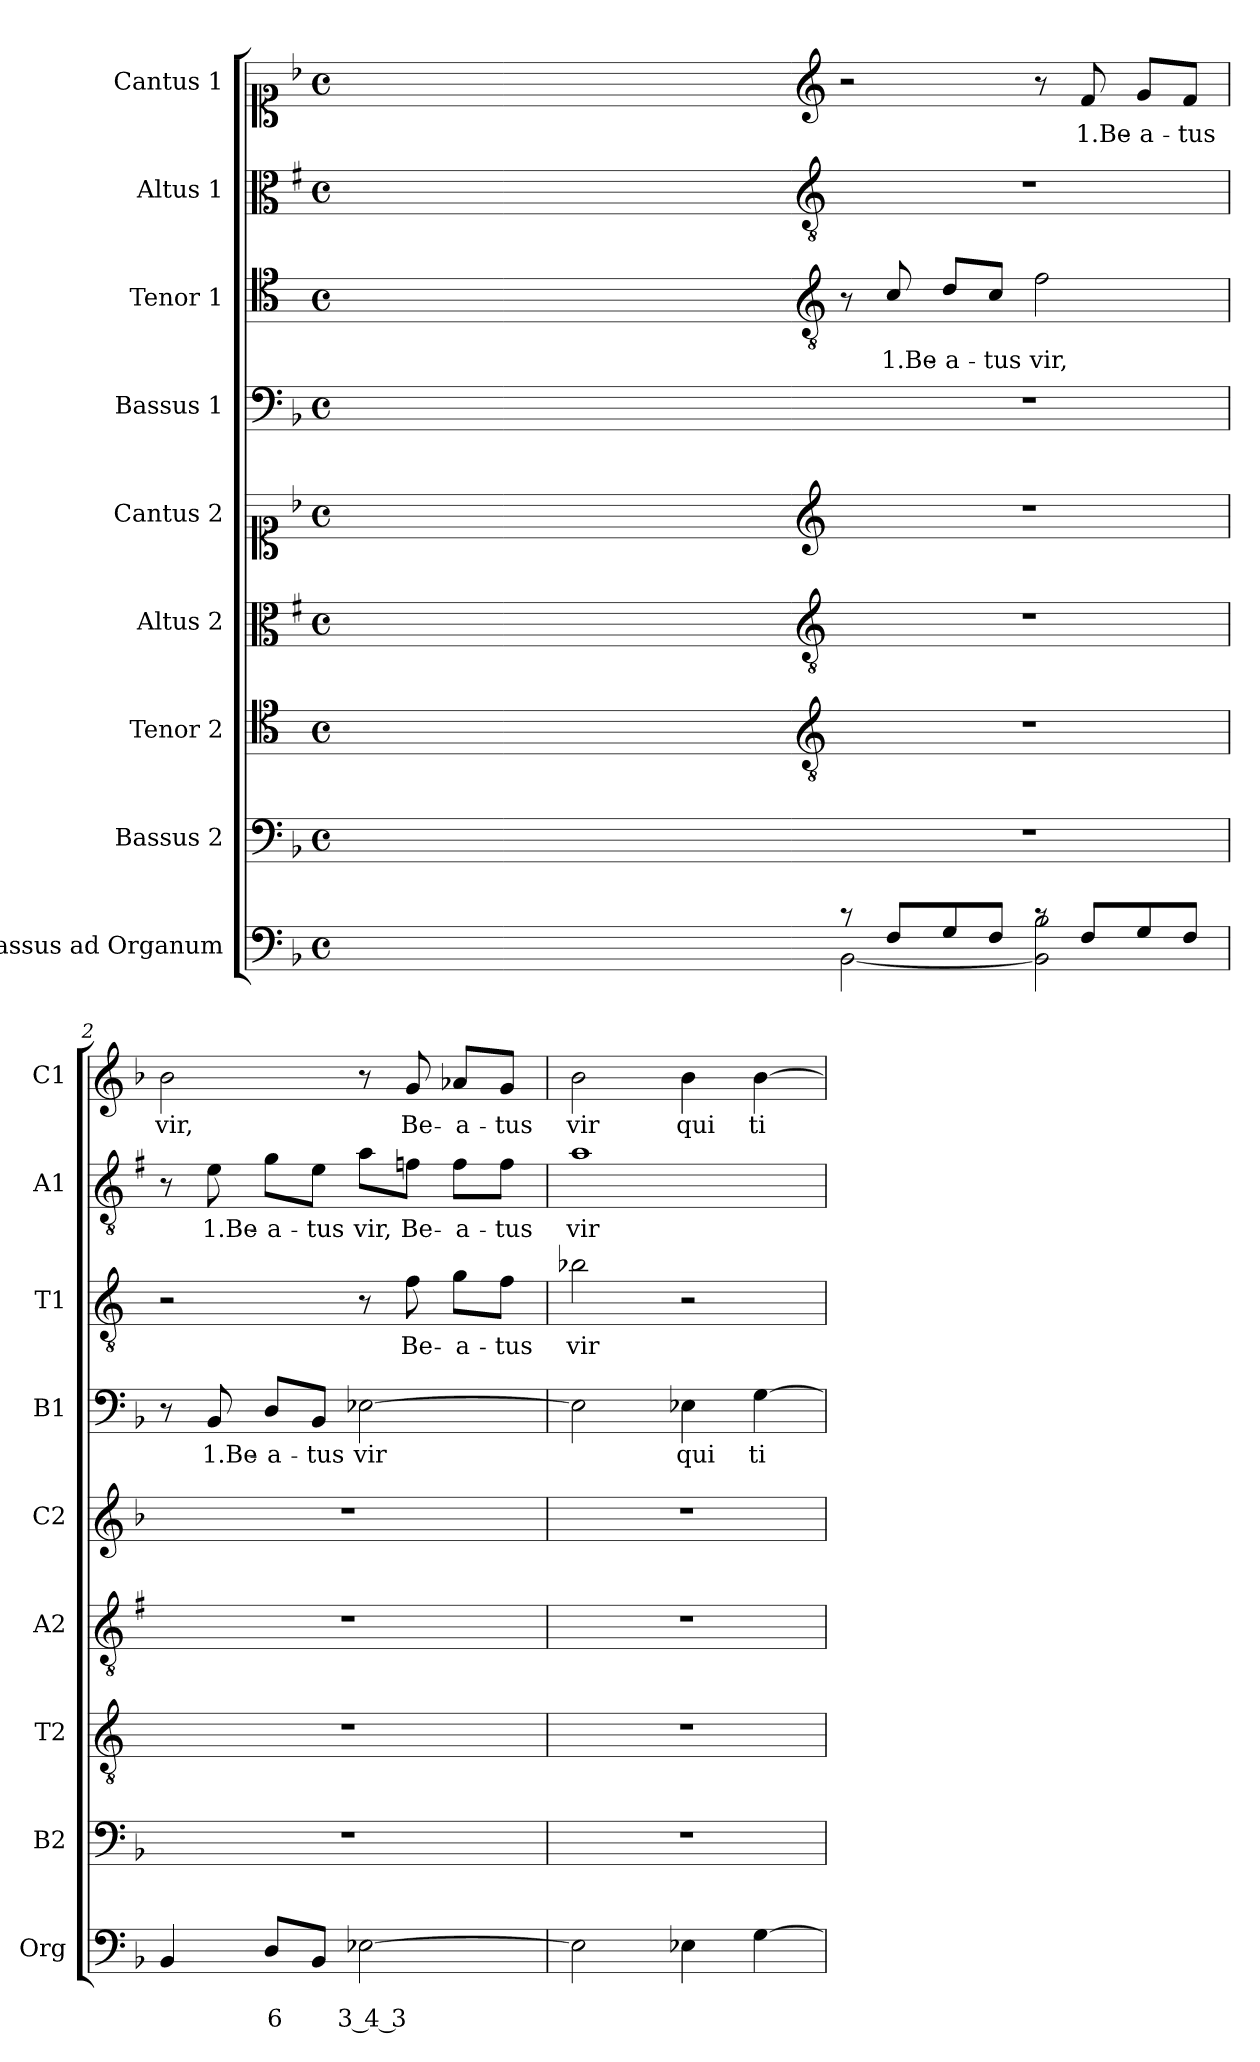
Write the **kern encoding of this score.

**kern	**text	**text	**kern	**kern	**kern	**kern	**kern	**text	**kern	**text	**kern	**text	**kern	**text
*part9	*part9	*part9	*part8	*part7	*part6	*part5	*part4	*part4	*part3	*part3	*part2	*part2	*part1	*part1
*staff9	*staff9	*staff9	*staff8	*staff7	*staff6	*staff5	*staff4	*staff4	*staff3	*staff3	*staff2	*staff2	*staff1	*staff1
*I"Bassus ad Organum	*	*	*I"Bassus 2	*I"Tenor 2	*I"Altus 2	*I"Cantus 2	*I"Bassus 1	*	*I"Tenor 1	*	*I"Altus 1	*	*I"Cantus 1	*
*I'Org	*	*	*I'B2	*I'T2	*I'A2	*I'C2	*I'B1	*	*I'T1	*	*I'A1	*	*I'C1	*
*clefF4	*	*	*clefF4	*clefC4	*clefC3	*clefC1	*clefF4	*	*clefC4	*	*clefC3	*	*clefC1	*
*	*	*	*	*ITrd4c7	*ITrd1c2	*	*	*	*ITrd4c7	*	*ITrd1c2	*	*	*
*k[b-]	*	*	*k[b-]	*k[b-]	*k[b-]	*k[b-]	*k[b-]	*	*k[b-]	*	*k[b-]	*	*k[b-]	*
*F:	*	*	*F:	*F:	*F:	*F:	*F:	*	*F:	*	*F:	*	*F:	*
*M4/4	*	*	*M4/4	*M4/4	*M4/4	*M4/4	*M4/4	*	*M4/4	*	*M4/4	*	*M4/4	*
*met(c)	*	*	*met(c)	*met(c)	*met(c)	*met(c)	*met(c)	*	*met(c)	*	*met(c)	*	*met(c)	*
=	=	=	=	=	=	=	=	=	=	=	=	=	=	=
1ryy	.	.	1ryy	1ryy	1ryy	1ryy	1ryy	.	1ryy	.	1ryy	.	1ryy	.
=1X-	=1X-	=1X-	=1X-	=1X-	=1X-	=1X-	=1X-	=1X-	=1X-	=1X-	=1X-	=1X-	=1X-	=1X-
4ryy	.	.	4ryy	4ryy	4ryy	4ryy	4ryy	.	4ryy	.	4ryy	.	4ryy	.
4ryy	.	.	4ryy	4ryy	4ryy	4ryy	4ryy	.	4ryy	.	4ryy	.	4ryy	.
4ryy	.	.	4ryy	4ryy	4ryy	4ryy	4ryy	.	4ryy	.	4ryy	.	4ryy	.
4ryy	.	.	4ryy	4ryy	4ryy	4ryy	4ryy	.	4ryy	.	4ryy	.	4ryy	.
=1-	=1-	=1-	=1-	=1-	=1-	=1-	=1-	=1-	=1-	=1-	=1-	=1-	=1-	=1-
*	*	*	*	*clefGv2	*clefGv2	*clefG2	*	*	*clefGv2	*	*clefGv2	*	*clefG2	*
*^	*	*	*	*	*	*	*	*	*	*	*	*	*	*
8rc	[<2BB-\	.	.	1r	1r	1r	1r	1r	.	8r	.	1r	.	2r	.
!	!	!	!	!	!	!	!	!	!	!	!LO:LY:b	!	!	!	!
8F/L	.	.	.	.	.	.	.	.	.	8F/	1.Be-	.	.	.	.
!	!	!	!	!	!	!	!	!	!	!	!LO:LY:b	!	!	!	!
8G/	.	.	.	.	.	.	.	.	.	8G/L	-a-	.	.	.	.
!	!	!	!	!	!	!	!	!	!	!	!LO:LY:b	!	!	!	!
8F/J	.	.	.	.	.	.	.	.	.	8F/J	-tus	.	.	.	.
!	!	!	!	!	!	!	!	!	!	!	!LO:LY:b	!	!	!	!
8rc	2BB-\] 2B-\	.	.	.	.	.	.	.	.	2B-\	vir,	.	.	8r	.
!	!	!	!	!	!	!	!	!	!	!	!	!	!	!	!LO:LY:b
8F/L	.	.	.	.	.	.	.	.	.	.	.	.	.	8f/	1.Be-
!	!	!	!	!	!	!	!	!	!	!	!	!	!	!	!LO:LY:b
8G/	.	.	.	.	.	.	.	.	.	.	.	.	.	8g/L	-a-
!	!	!	!	!	!	!	!	!	!	!	!	!	!	!	!LO:LY:b
8F/J	.	.	.	.	.	.	.	.	.	.	.	.	.	8f/J	-tus
*v	*v	*	*	*	*	*	*	*	*	*	*	*	*	*	*
=2	=2	=2	=2	=2	=2	=2	=2	=2	=2	=2	=2	=2	=2	=2
!	!	!	!	!	!	!	!	!	!	!	!	!	!	!LO:LY:b
4BB-/	.	.	1r	1r	1r	1r	8r	.	2r	.	8r	.	2b-\	vir,
!	!	!	!	!	!	!	!	!LO:LY:b	!	!	!	!LO:LY:b	!	!
.	.	.	.	.	.	.	8BB-/	1.Be-	.	.	8d\	1.Be-	.	.
!	!	!LO:LY:b	!	!	!	!	!	!LO:LY:b	!	!	!	!LO:LY:b	!	!
8D/L	.	6	.	.	.	.	8D/L	-a-	.	.	8f\L	-a-	.	.
!	!	!	!	!	!	!	!	!LO:LY:b	!	!	!	!LO:LY:b	!	!
8BB-/J	.	.	.	.	.	.	8BB-/J	-tus	.	.	8d\J	-tus	.	.
!	!	!LO:LY:b	!	!	!	!	!	!LO:LY:b	!	!	!	!LO:LY:b	!	!
[2E-X\	.	3 4 3	.	.	.	.	[2E-X\	vir	8r	.	8g\L	vir,	8r	.
!	!	!	!	!	!	!	!	!	!	!LO:LY:b	!	!LO:LY:b	!	!LO:LY:b
.	.	.	.	.	.	.	.	.	8B-\	Be-	8e-X\J	Be-	8g/	Be-
!	!	!	!	!	!	!	!	!	!	!LO:LY:b	!	!LO:LY:b	!	!LO:LY:b
.	.	.	.	.	.	.	.	.	8c\L	-a-	8e-\L	-a-	8a-X/L	-a-
!	!	!	!	!	!	!	!	!	!	!LO:LY:b	!	!LO:LY:b	!	!LO:LY:b
.	.	.	.	.	.	.	.	.	8B-\J	-tus	8e-\J	-tus	8g/J	-tus
=3	=3	=3	=3	=3	=3	=3	=3	=3	=3	=3	=3	=3	=3	=3
!	!	!	!	!	!	!	!	!	!	!LO:LY:b	!	!LO:LY:b	!	!LO:LY:b
2E-\]	.	.	1r	1r	1r	1r	2E-\]	.	2e-X\	vir	1g	vir	2b-\	vir
!	!	!	!	!	!	!	!	!LO:LY:b	!	!	!	!	!	!LO:LY:b
4E-X\	.	.	.	.	.	.	4E-X\	qui	2r	.	.	.	4b-\	qui
!	!	!	!	!	!	!	!	!LO:LY:b	!	!	!	!	!	!LO:LY:b
[4G\	.	.	.	.	.	.	[4G\	ti-	.	.	.	.	[4b-\	ti-
=	=	=	=	=	=	=	=	=	=	=	=	=	=	=
*-	*-	*-	*-	*-	*-	*-	*-	*-	*-	*-	*-	*-	*-	*-
